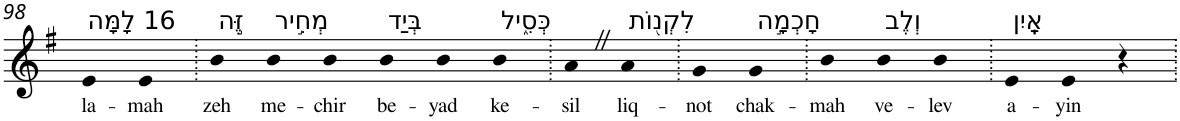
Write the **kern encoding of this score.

**kern	**text
*part1	*part1
*staff1	*staff1
*I"Piano	*
*I'Pno	*
!!LO:PB:g=z
*clefG2	*
*k[f#]	*
*G:	*
=98	=98
!LO:TX:a:t=16 לָמָּה	!
!	!LO:LY:b
4e	la-
!	!LO:LY:b
4e	-mah
=99.	=99.
!LO:TX:a:t=זֶּ֣ה	!
!	!LO:LY:b
4b	zeh
!LO:TX:a:t=מְחִ֣יר	!
!	!LO:LY:b
4b	me-
!	!LO:LY:b
4b	-chir
!LO:TX:a:t=בְּיַד	!
!	!LO:LY:b
4b	be-
!	!LO:LY:b
4b	-yad
!LO:TX:a:t=כְּסִ֑יל	!
!	!LO:LY:b
4b	ke-
=100.	=100.
!	!LO:LY:b
4aZ	-sil
!LO:TX:a:t=לִקְנ֖וֹת	!
!	!LO:LY:b
4a	liq-
=101.	=101.
!	!LO:LY:b
4g	-not
!LO:TX:a:t=חָכְמָ֣ה	!
!	!LO:LY:b
4g	chak-
=102.	=102.
!	!LO:LY:b
4b	-mah
!LO:TX:a:t=וְלֶב	!
!	!LO:LY:b
4b	ve-
!	!LO:LY:b
4b	-lev
=103.	=103.
!LO:TX:a:t=אָֽיִן	!
!	!LO:LY:b
4e	a-
!	!LO:LY:b
4e	-yin
4r	.
=.	=.
*-	*-
